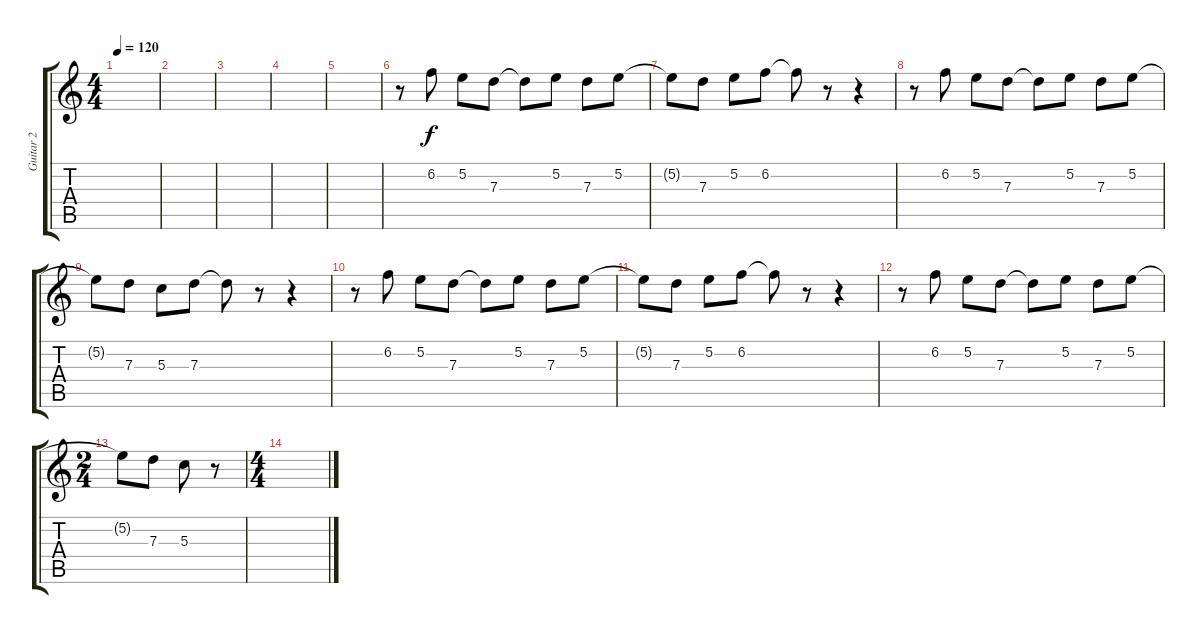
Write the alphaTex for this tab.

\track ("Guitar 2" "Guitar 2") {instrument distortionguitar}
\staff {score tabs}
\tuning (E4 B3 G3 D3 A2 E2) {hide}
\ts (4 4)
\tempo 120
\clef g2
\ks c
|
|
|
|
|
r.8 6.2.8 5.2.8 7.3.8 7.3{t}.8 5.2.8 7.3.8 5.2.8 |
5.2{t}.8 7.3.8 5.2.8 6.2.8 6.2{t}.8 r.8 r.4 |
r.8 6.2.8 5.2.8 7.3.8 7.3{t}.8 5.2.8 7.3.8 5.2.8 |
5.2{t}.8 7.3.8 5.3.8 7.3.8 7.3{t}.8 r.8 r.4 |
r.8 6.2.8 5.2.8 7.3.8 7.3{t}.8 5.2.8 7.3.8 5.2.8 |
5.2{t}.8 7.3.8 5.2.8 6.2.8 6.2{t}.8 r.8 r.4 |
r.8 6.2.8 5.2.8 7.3.8 7.3{t}.8 5.2.8 7.3.8 5.2.8 |
\ts (2 4)
5.2{t}.8 7.3.8 5.3.8 r.8 |
\ts (4 4)
